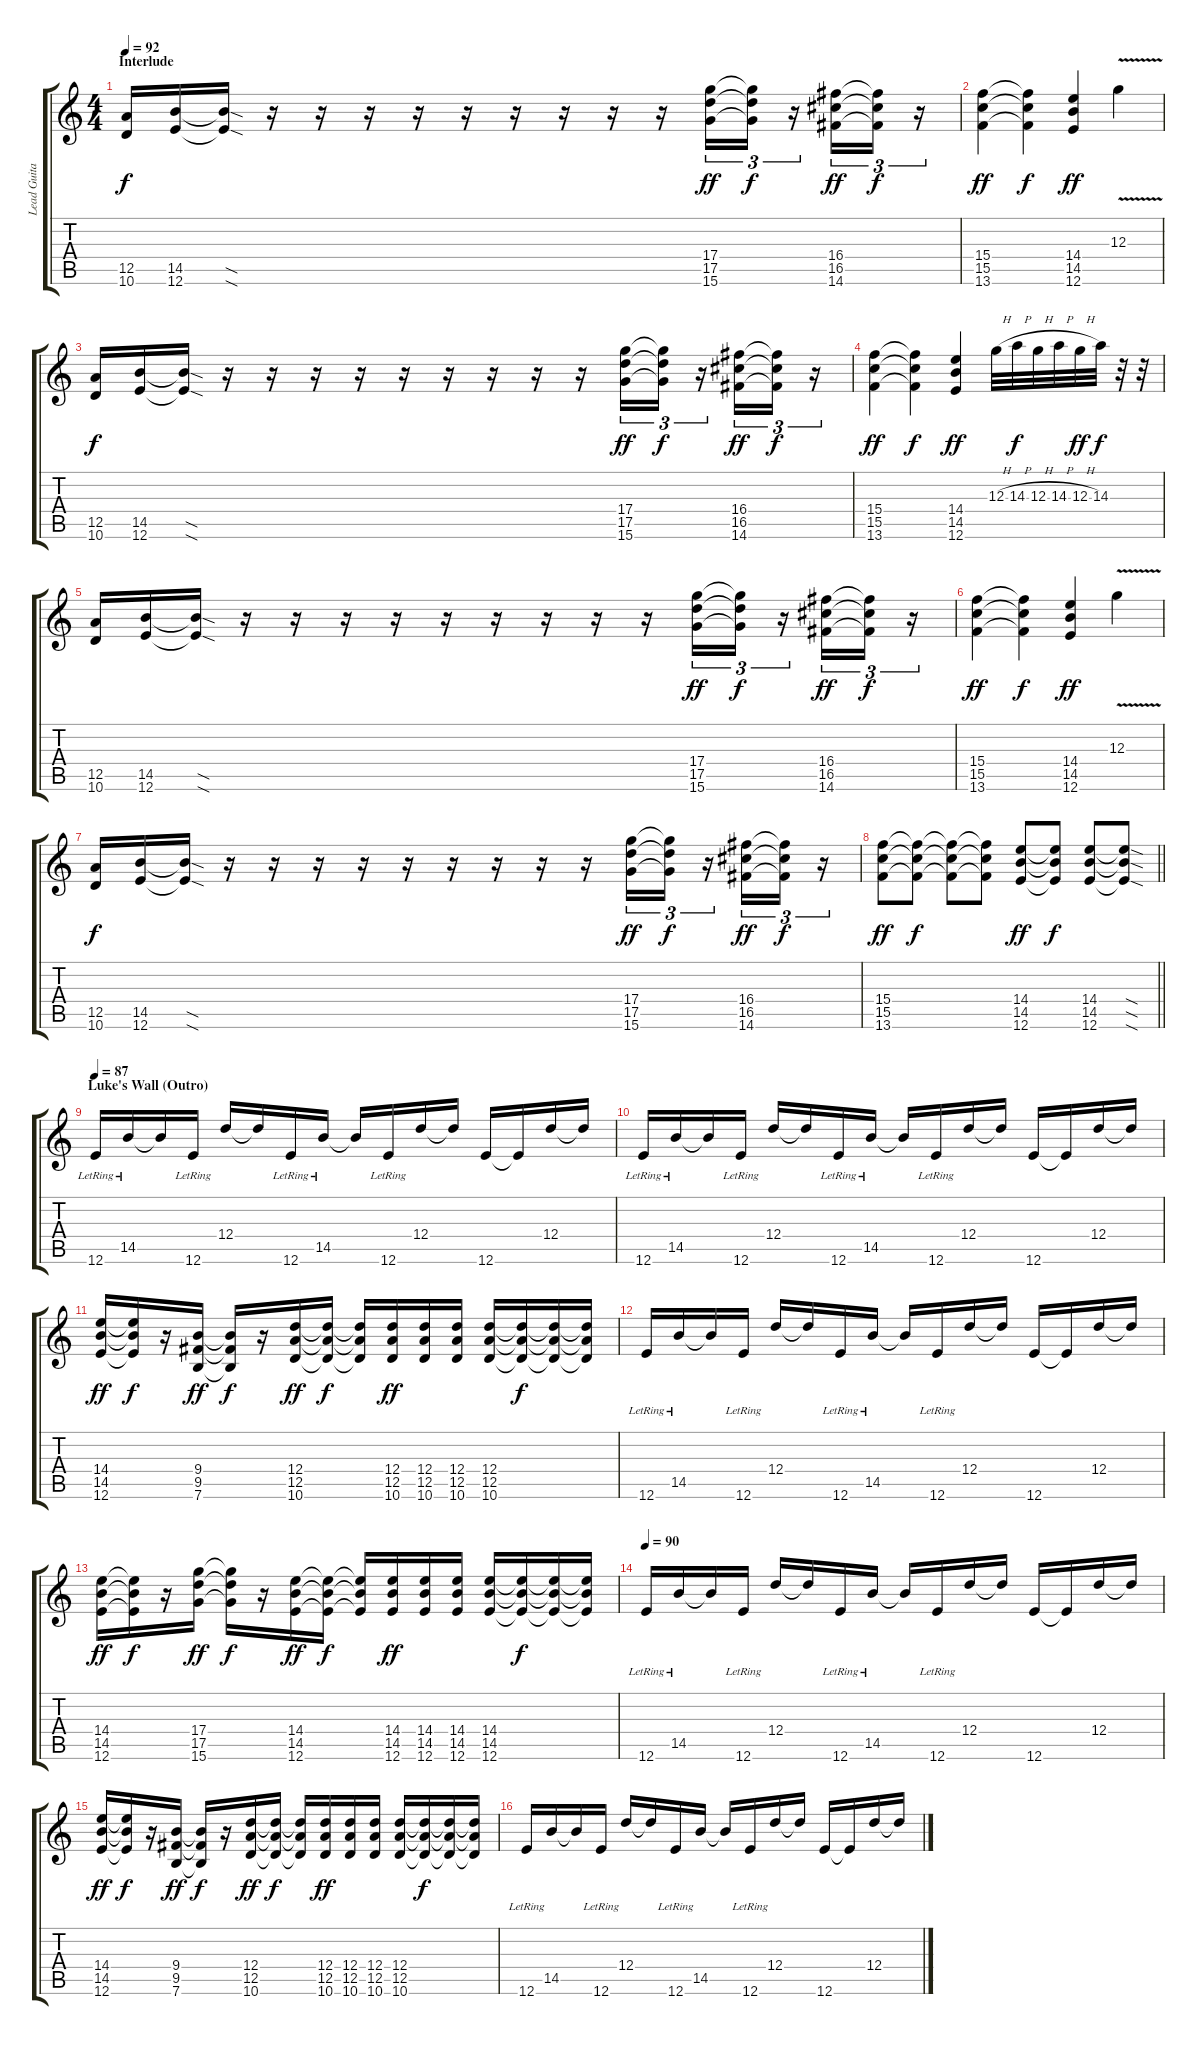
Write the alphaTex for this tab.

\track ("Lead Guitar" "Lead Guita") {instrument distortionguitar}
\staff {score tabs}
\tuning (E4 B3 G3 D3 A2 E2) {hide}
\ts (4 4)
\section ("" "Interlude")
\tempo 92
\clef g2
\ks c
(12.5 10.6).16{dy f} (14.5 12.6).16 (14.5{sod t} 12.6{sod t}).16 r.16 r.16 r.16 r.16 r.16 r.16 r.16 r.16 r.16 (17.4 17.5 15.6).16{tu (3 2) dy ff} (17.4{t} 17.5{t} 15.6{t}).16{tu (3 2) dy f} r.16{tu (3 2)} (16.4 16.5 14.6).16{tu (3 2) dy ff} (16.4{t} 16.5{t} 14.6{t}).16{tu (3 2) dy f} r.16{tu (3 2)} |
(15.4 15.5 13.6).4{dy ff} (15.4{t} 15.5{t} 13.6{t}).4{dy f} (14.4 14.5 12.6).4{dy ff} 12.3{v}.4 |
(12.5 10.6).16{dy f} (14.5 12.6).16 (14.5{sod t} 12.6{sod t}).16 r.16 r.16 r.16 r.16 r.16 r.16 r.16 r.16 r.16 (17.4 17.5 15.6).16{tu (3 2) dy ff} (17.4{t} 17.5{t} 15.6{t}).16{tu (3 2) dy f} r.16{tu (3 2)} (16.4 16.5 14.6).16{tu (3 2) dy ff} (16.4{t} 16.5{t} 14.6{t}).16{tu (3 2) dy f} r.16{tu (3 2)} |
(15.4 15.5 13.6).4{dy ff} (15.4{t} 15.5{t} 13.6{t}).4{dy f} (14.4 14.5 12.6).4{dy ff} 12.3{h}.32 14.3{h}.32{dy f} 12.3{h}.32 14.3{h}.32 12.3{h}.32{dy ff} 14.3.32{dy f} r.32 r.32 |
(12.5 10.6).16 (14.5 12.6).16 (14.5{sod t} 12.6{sod t}).16 r.16 r.16 r.16 r.16 r.16 r.16 r.16 r.16 r.16 (17.4 17.5 15.6).16{tu (3 2) dy ff} (17.4{t} 17.5{t} 15.6{t}).16{tu (3 2) dy f} r.16{tu (3 2)} (16.4 16.5 14.6).16{tu (3 2) dy ff} (16.4{t} 16.5{t} 14.6{t}).16{tu (3 2) dy f} r.16{tu (3 2)} |
(15.4 15.5 13.6).4{dy ff} (15.4{t} 15.5{t} 13.6{t}).4{dy f} (14.4 14.5 12.6).4{dy ff} 12.3{v}.4 |
(12.5 10.6).16{dy f} (14.5 12.6).16 (14.5{sod t} 12.6{sod t}).16 r.16 r.16 r.16 r.16 r.16 r.16 r.16 r.16 r.16 (17.4 17.5 15.6).16{tu (3 2) dy ff} (17.4{t} 17.5{t} 15.6{t}).16{tu (3 2) dy f} r.16{tu (3 2)} (16.4 16.5 14.6).16{tu (3 2) dy ff} (16.4{t} 16.5{t} 14.6{t}).16{tu (3 2) dy f} r.16{tu (3 2)} |
\barLineRight lightlight
(15.4 15.5 13.6).8{dy ff} (15.4{t} 15.5{t} 13.6{t}).8{dy f} (15.4{t} 15.5{t} 13.6{t}).8 (15.4{t} 15.5{t} 13.6{t}).8 (14.4 14.5 12.6).8{dy ff} (14.4{t} 14.5{t} 12.6{t}).8{dy f} (14.4 14.5 12.6).8 (14.4{sod t} 14.5{sod t} 12.6{sod t}).8 |
\section ("" "Luke's Wall (Outro)")
\tempo 87
12.6{lr}.16 14.5{lr}.16 14.5{t}.16 12.6{lr}.16 12.4.16 12.4{t}.16 12.6{lr}.16 14.5{lr}.16 14.5{t}.16 12.6{lr}.16 12.4.16 12.4{t}.16 12.6.16 12.6{t}.16 12.4.16 12.4{t}.16 |
12.6{lr}.16 14.5{lr}.16 14.5{t}.16 12.6{lr}.16 12.4.16 12.4{t}.16 12.6{lr}.16 14.5{lr}.16 14.5{t}.16 12.6{lr}.16 12.4.16 12.4{t}.16 12.6.16 12.6{t}.16 12.4.16 12.4{t}.16 |
(14.4 14.5 12.6).16{dy ff} (14.4{t} 14.5{t} 12.6{t}).16{dy f} r.16 (9.4 9.5 7.6).16{dy ff} (9.4{t} 9.5{t} 7.6{t}).16{dy f} r.16 (12.4 12.5 10.6).16{dy ff} (12.4{t} 12.5{t} 10.6{t}).16{dy f} (12.4{t} 12.5{t} 10.6{t}).16 (12.4 12.5 10.6).16{dy ff} (12.4 12.5 10.6).16 (12.4 12.5 10.6).16 (12.4 12.5 10.6).16 (12.4{t} 12.5{t} 10.6{t}).16{dy f} (12.4{t} 12.5{t} 10.6{t}).16 (12.4{t} 12.5{t} 10.6{t}).16 |
12.6{lr}.16 14.5{lr}.16 14.5{t}.16 12.6{lr}.16 12.4.16 12.4{t}.16 12.6{lr}.16 14.5{lr}.16 14.5{t}.16 12.6{lr}.16 12.4.16 12.4{t}.16 12.6.16 12.6{t}.16 12.4.16 12.4{t}.16 |
(14.4 14.5 12.6).16{dy ff} (14.4{t} 14.5{t} 12.6{t}).16{dy f} r.16 (17.4 17.5 15.6).16{dy ff} (17.4{t} 17.5{t} 15.6{t}).16{dy f} r.16 (14.4 14.5 12.6).16{dy ff} (14.4{t} 14.5{t} 12.6{t}).16{dy f} (14.4{t} 14.5{t} 12.6{t}).16 (14.4 14.5 12.6).16{dy ff} (14.4 14.5 12.6).16 (14.4 14.5 12.6).16 (14.4 14.5 12.6).16 (14.4{t} 14.5{t} 12.6{t}).16{dy f} (14.4{t} 14.5{t} 12.6{t}).16 (14.4{t} 14.5{t} 12.6{t}).16 |
\tempo 90
12.6{lr}.16 14.5{lr}.16 14.5{t}.16 12.6{lr}.16 12.4.16 12.4{t}.16 12.6{lr}.16 14.5{lr}.16 14.5{t}.16 12.6{lr}.16 12.4.16 12.4{t}.16 12.6.16 12.6{t}.16 12.4.16 12.4{t}.16 |
(14.4 14.5 12.6).16{dy ff} (14.4{t} 14.5{t} 12.6{t}).16{dy f} r.16 (9.4 9.5 7.6).16{dy ff} (9.4{t} 9.5{t} 7.6{t}).16{dy f} r.16 (12.4 12.5 10.6).16{dy ff} (12.4{t} 12.5{t} 10.6{t}).16{dy f} (12.4{t} 12.5{t} 10.6{t}).16 (12.4 12.5 10.6).16{dy ff} (12.4 12.5 10.6).16 (12.4 12.5 10.6).16 (12.4 12.5 10.6).16 (12.4{t} 12.5{t} 10.6{t}).16{dy f} (12.4{t} 12.5{t} 10.6{t}).16 (12.4{t} 12.5{t} 10.6{t}).16 |
12.6{lr}.16 14.5{lr}.16 14.5{t}.16 12.6{lr}.16 12.4.16 12.4{t}.16 12.6{lr}.16 14.5{lr}.16 14.5{t}.16 12.6{lr}.16 12.4.16 12.4{t}.16 12.6.16 12.6{t}.16 12.4.16 12.4{t}.16
